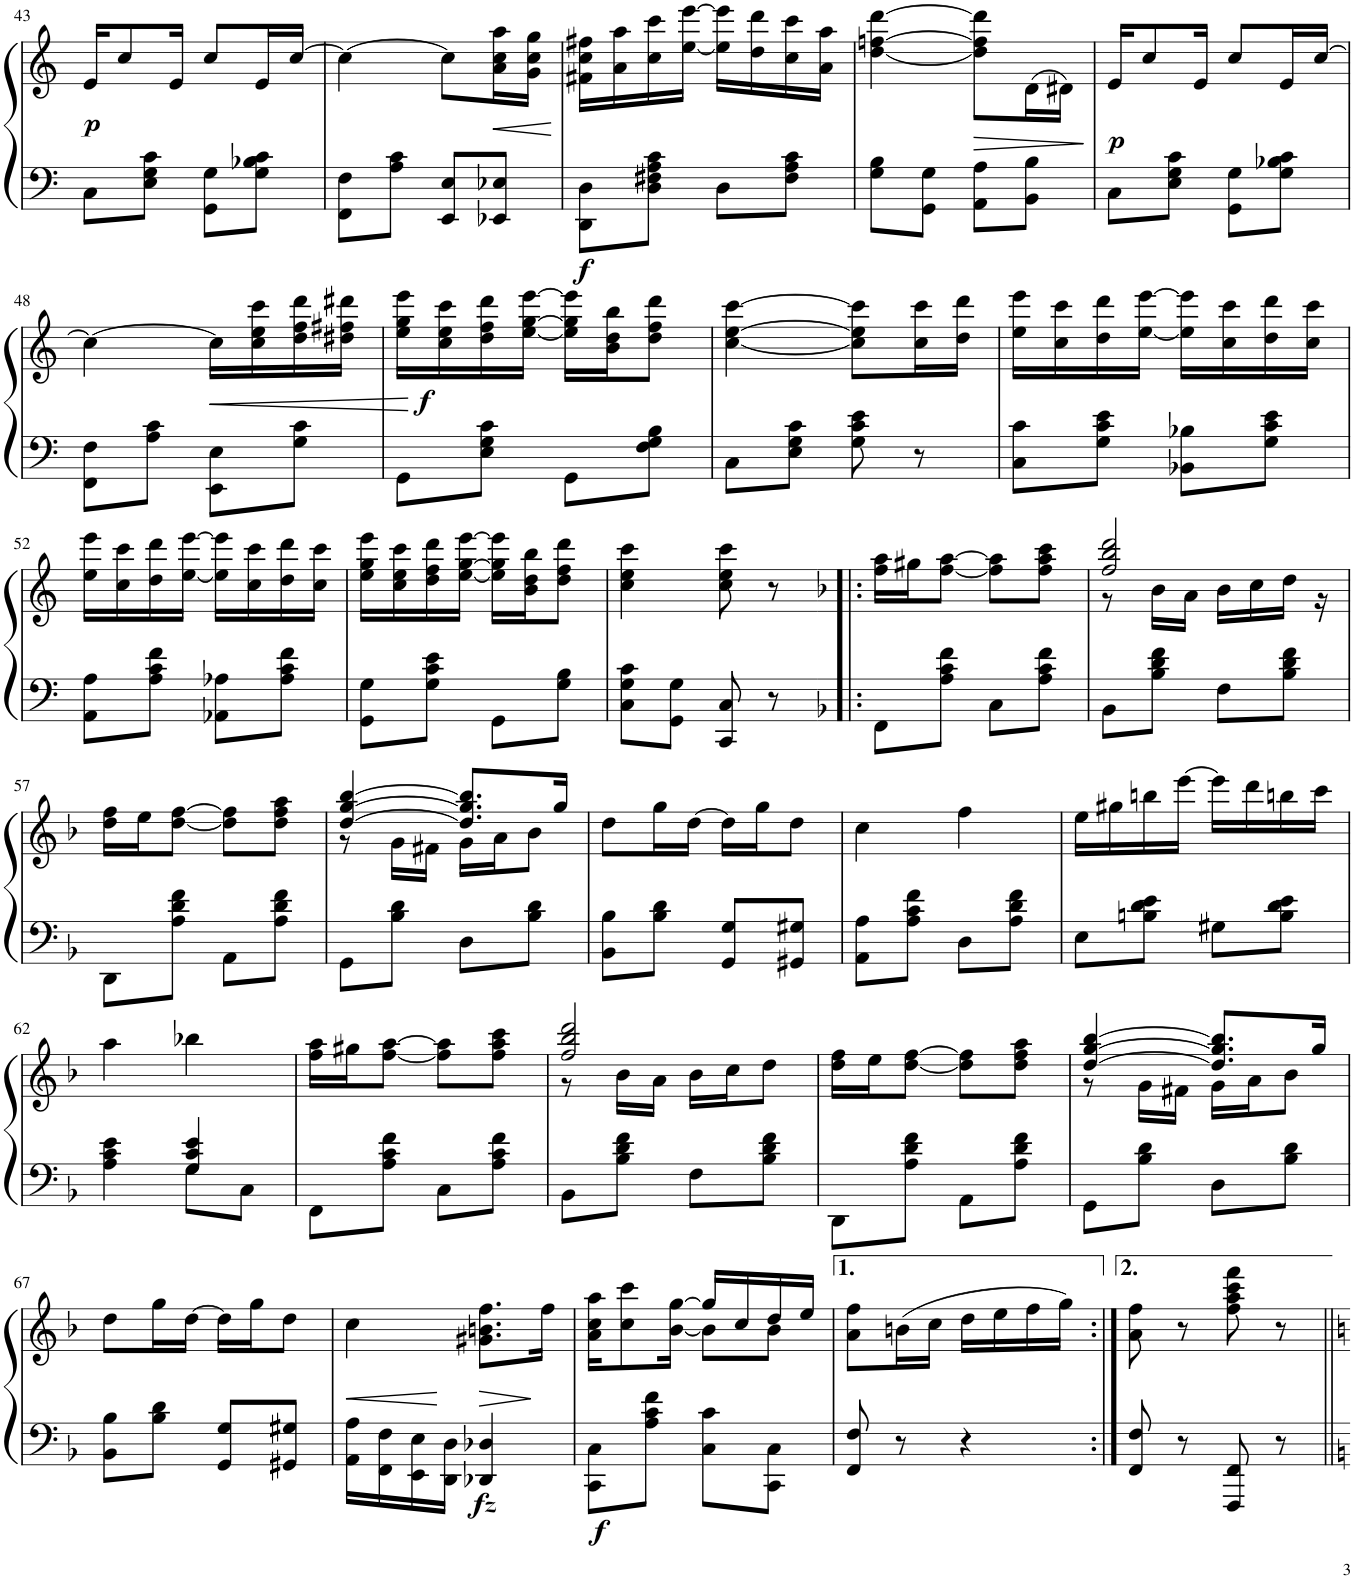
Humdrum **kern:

**kern	**kern	**dynam
*part1	*part1	*part1
*staff2	*staff1	*staff1/2
*I"Piano	*	*
*I'Pno.	*	*
!!LO:PB:g=z
*clefF4	*clefG2	*
*k[]	*k[]	*
*M2/4	*M2/4	*
=43	=43	=43
!	!	!LO:DY:b
8C\L	16e/KL	p
.	8cc/	.
8E\ 8G\ 8c\J	.	.
.	16e/Jk	.
8GG\ 8G\L	8cc/L	.
8G\ 8B-X\ 8c\J	16e/L	.
.	[16cc/JJ	.
=44	=44	=44
8FF\ 8F\L	4cc\_	.
8A\ 8c\J	.	.
8EE/ 8E/L	8cc\L]	.
!	!	!LO:HP:b
8EE-X/ 8E-X/J	16a\ 16cc\ 16aa\L	<
.	16g\ 16cc\ 16gg\JJ	.
.	.	[
=45	=45	=45
!	!	!LO:DY:b=2
8DD\ 8D\L	16f#X\ 16cc\ 16ff#X\LL	f
.	16a\ 16aa\	.
8D\ 8F#X\ 8A\ 8c\J	16cc\ 16ccc\	.
.	[16ee\ [16eee\JJ	.
8D\L	16ee\] 16eee\]LL	.
.	16dd\ 16ddd\	.
8F#\ 8A\ 8c\J	16cc\ 16ccc\	.
.	16a\ 16aa\JJ	.
=46	=46	=46
8G\ 8B\L	[4dd\ [4ffn\ [4ddd\	.
8GG\ 8G\J	.	.
!	!	!LO:HP:b
8AA\ 8A\L	8dd\] 8ff\] 8ddd\]L	>
8BB\ 8B\J	(16d\L	.
.	16d#X\JJ)	.
.	.	]
=47	=47	=47
!	!	!LO:DY:b
8C\L	16e/KL	p
.	8cc/	.
8E\ 8G\ 8c\J	.	.
.	16e/Jk	.
8GG\ 8G\L	8cc/L	.
8G\ 8B-X\ 8c\J	16e/L	.
.	[16cc/JJ	.
!!LO:LB:g=z
=48	=48	=48
8FF\ 8F\L	4cc\_	.
8A\ 8c\J	.	.
!	!	!LO:HP:b
8EE\ 8E\L	16cc\LL]	<
.	16cc\ 16ee\ 16ccc\	.
8G\ 8c\J	16dd\ 16ff\ 16ddd\	.
.	16dd#X\ 16ff#X\ 16ddd#X\JJ	.
.	.	[
=49	=49	=49
!	!	!LO:DY:b
8GG\L	16ee\ 16gg\ 16eee\LL	f
.	16cc\ 16ee\ 16ccc\	.
8E\ 8G\ 8c\J	16dd\ 16ff\ 16ddd\	.
.	[16ee\ [16gg\ [16eee\JJ	.
8GG\L	16ee\] 16gg\] 16eee\]LL	.
.	16b\ 16dd\ 16bb\J	.
8F\ 8G\ 8B\J	8dd\ 8ff\ 8ddd\J	.
=50	=50	=50
8C\L	[4cc\ [4ee\ [4ccc\	.
8E\ 8G\ 8c\J	.	.
8G\ 8c\ 8e\	8cc\] 8ee\] 8ccc\]L	.
8r	16cc\ 16ccc\L	.
.	16dd\ 16ddd\JJ	.
=51	=51	=51
8C\ 8c\L	16ee\ 16eee\LL	.
.	16cc\ 16ccc\	.
8G\ 8c\ 8e\J	16dd\ 16ddd\	.
.	[16ee\ [16eee\JJ	.
8BB-X\ 8B-X\L	16ee\] 16eee\]LL	.
.	16cc\ 16ccc\	.
8G\ 8c\ 8e\J	16dd\ 16ddd\	.
.	16cc\ 16ccc\JJ	.
!!LO:LB:g=z
=52	=52	=52
8AA\ 8A\L	16ee\ 16eee\LL	.
.	16cc\ 16ccc\	.
8A\ 8c\ 8f\J	16dd\ 16ddd\	.
.	[16ee\ [16eee\JJ	.
8AA-X\ 8A-X\L	16ee\] 16eee\]LL	.
.	16cc\ 16ccc\	.
8A-\ 8c\ 8f\J	16dd\ 16ddd\	.
.	16cc\ 16ccc\JJ	.
=53	=53	=53
8GG\ 8G\L	16ee\ 16gg\ 16eee\LL	.
.	16cc\ 16ee\ 16ccc\	.
8G\ 8c\ 8e\J	16dd\ 16ff\ 16ddd\	.
.	[16ee\ [16gg\ [16eee\JJ	.
8GG\L	16ee\] 16gg\] 16eee\]LL	.
.	16b\ 16dd\ 16bb\J	.
8G\ 8B\J	8dd\ 8ff\ 8ddd\J	.
=54	=54	=54
8C\ 8G\ 8c\L	4cc\ 4ee\ 4ccc\	.
8GG\ 8G\J	.	.
8CC/ 8C/	8cc\ 8ee\ 8ccc\	.
8r	8r	.
=55!|:	=55!|:	=55!|:
*k[b-]	*k[b-]	*
8FF\L	16ff\ 16aa\LL	.
.	16gg#X\J	.
8A\ 8c\ 8f\J	[8ff\ [8aa\J	.
8C\L	8ff\] 8aa\]L	.
8A\ 8c\ 8f\J	8ff\ 8aa\ 8ccc\J	.
=56	=56	=56
*	*^	*
8BB-\L	2ff/ 2bb-/ 2ddd/	8r	.
8B-\ 8d\ 8f\J	.	16b-\LL	.
.	.	16a\JJ	.
8F\L	.	16b-\LL	.
.	.	16cc\	.
8B-\ 8d\ 8f\J	.	16dd\JJ	.
.	.	16r	.
*	*v	*v	*
!!LO:LB:g=z
=57	=57	=57
8DD\L	16dd\ 16ff\LL	.
.	16ee\J	.
8A\ 8d\ 8f\J	[8dd\ [8ff\J	.
8AA\L	8dd\] 8ff\]L	.
8A\ 8d\ 8f\J	8dd\ 8ff\ 8aa\J	.
=58	=58	=58
*	*^	*
8GG\L	[4dd/ [4gg/ [4bb-/	8r	.
8B-\ 8d\J	.	16g\LL	.
.	.	16f#X\JJ	.
8D\L	8.dd/] 8.gg/] 8.bb-/]L	16g\LL	.
.	.	16a\J	.
8B-\ 8d\J	.	8b-\J	.
.	16gg/Jk	.	.
*	*v	*v	*
=59	=59	=59
8BB-\ 8B-\L	8dd\L	.
8B-\ 8d\J	16gg\L	.
.	[16dd\JJ	.
8GG/ 8G/L	16dd\LL]	.
.	16gg\J	.
8GG#X/ 8G#X/J	8dd\J	.
=60	=60	=60
8AA\ 8A\L	4cc\	.
8A\ 8c\ 8f\J	.	.
8D\L	4ff\	.
8A\ 8d\ 8f\J	.	.
=61	=61	=61
8E\L	16ee\LL	.
.	16gg#X\	.
8Bn\ 8d\ 8e\J	16bbn\	.
.	[16eee\JJ	.
8G#X\L	16eee\LL]	.
.	16ddd\	.
8B\ 8d\ 8e\J	16bbn\	.
.	16ccc\JJ	.
!!LO:LB:g=z
=62	=62	=62
*^	*	*
4A\ 4c\ 4e\	4ryy	4aa\	.
4G/ 4c/ 4e/	8G\L	4bb-X\	.
.	8C\J	.	.
*v	*v	*	*
=63	=63	=63
8FF\L	16ff\ 16aa\LL	.
.	16gg#X\J	.
8A\ 8c\ 8f\J	[8ff\ [8aa\J	.
8C\L	8ff\] 8aa\]L	.
8A\ 8c\ 8f\J	8ff\ 8aa\ 8ccc\J	.
=64	=64	=64
*	*^	*
8BB-\L	2ff/ 2bb-/ 2ddd/	8r	.
8B-\ 8d\ 8f\J	.	16b-\LL	.
.	.	16a\JJ	.
8F\L	.	16b-\LL	.
.	.	16cc\J	.
8B-\ 8d\ 8f\J	.	8dd\J	.
*	*v	*v	*
=65	=65	=65
8DD\L	16dd\ 16ff\LL	.
.	16ee\J	.
8A\ 8d\ 8f\J	[8dd\ [8ff\J	.
8AA\L	8dd\] 8ff\]L	.
8A\ 8d\ 8f\J	8dd\ 8ff\ 8aa\J	.
=66	=66	=66
*	*^	*
8GG\L	[4dd/ [4gg/ [4bb-/	8r	.
8B-\ 8d\J	.	16g\LL	.
.	.	16f#X\JJ	.
8D\L	8.dd/] 8.gg/] 8.bb-/]L	16g\LL	.
.	.	16a\J	.
8B-\ 8d\J	.	8b-\J	.
.	16gg/Jk	.	.
*	*v	*v	*
!!LO:LB:g=z
=67	=67	=67
8BB-\ 8B-\L	8dd\L	.
8B-\ 8d\J	16gg\L	.
.	[16dd\JJ	.
8GG/ 8G/L	16dd\LL]	.
.	16gg\J	.
8GG#X/ 8G#X/J	8dd\J	.
=68	=68	=68
!	!	!LO:HP:b
16AA\ 16A\LL	4cc\	<
16FF\ 16F\	.	.
16EE\ 16E\	.	.
16DD\ 16D\JJ	.	.
!	!	!LO:HP:n=1:b
!	!	!LO:DY:n=1:b=2
4DD-X/ 4D-X/	8.g#X\ 8.bn\ 8.ff\L	[ > fz
.	16ff\Jk	]
=69	=69	=69
*	*^	*
!	!	!	!LO:DY:b=2
8CC\ 8C\L	16a\ 16cc\ 16aa\KL	4ryy	f
.	8cc\ 8ccc\	.	.
8A\ 8c\ 8f\J	.	.	.
.	[16b-\ [16gg\Jk	.	.
8C\ 8c\L	16gg/LL]	8b-\L]	.
.	16cc/	.	.
8CC\ 8C\J	16dd/	8b-\J	.
.	16ee/JJ	.	.
*	*v	*v	*
=70	=70	=70
8FF/ 8F/	8a\ 8ff\L	.
8r	(16bn\L	.
.	16cc\JJ	.
4r	16dd\LL	.
.	16ee\	.
.	16ff\	.
.	16gg\JJ)	.
=71:|!	=71:|!	=71:|!
8FF/ 8F/	8a\ 8ff\	.
8r	8r	.
8FFF/ 8FF/	8ff\ 8aa\ 8ccc\ 8fff\	.
8r	8r	.
=||	=||	=||
*-	*-	*-
